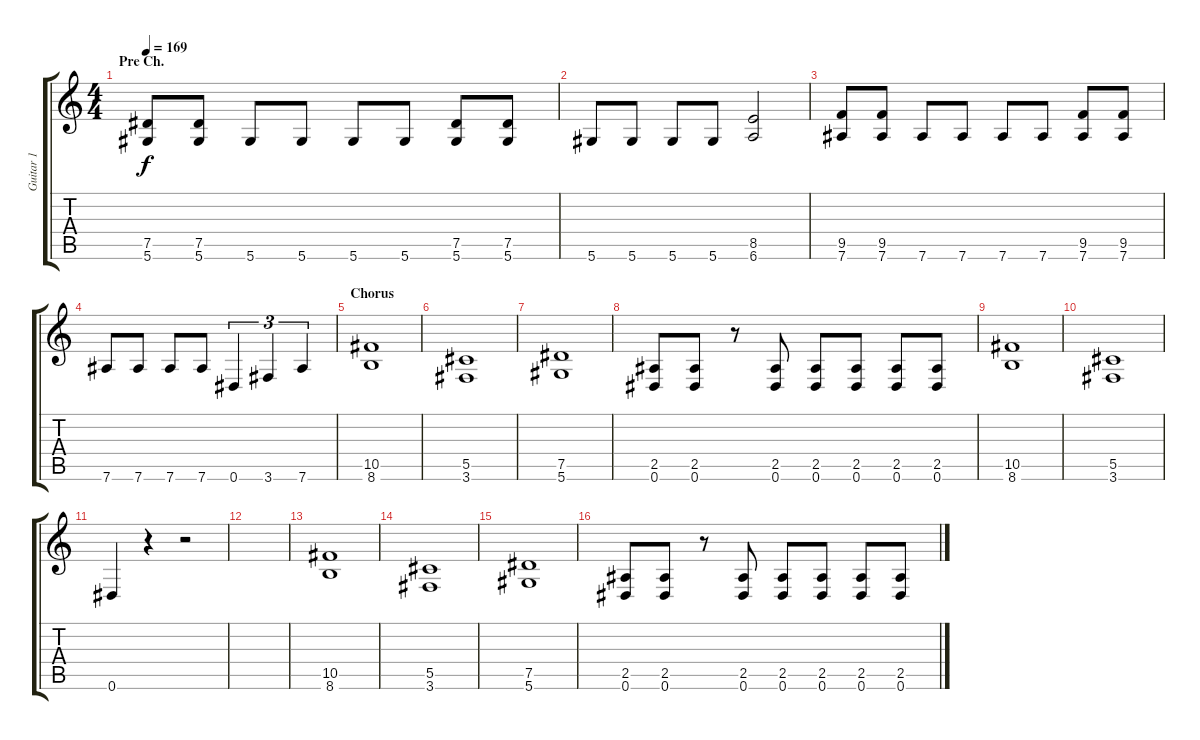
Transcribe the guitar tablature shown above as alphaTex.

\track ("Guitar 1" "Guitar 1") {instrument distortionguitar}
\staff {score tabs}
\tuning (Eb4 Bb3 Gb3 Db3 Ab2 Eb2) {hide}
\ts (4 4)
\section ("" "Pre Ch.")
\tempo 169
\clef g2
\ks c
(7.5 5.6).8{dy f} (7.5 5.6).8 5.6.8 5.6.8 5.6.8 5.6.8 (7.5 5.6).8 (7.5 5.6).8 |
5.6.8 5.6.8 5.6.8 5.6.8 (8.5 6.6).2 |
(9.5 7.6).8 (9.5 7.6).8 7.6.8 7.6.8 7.6.8 7.6.8 (9.5 7.6).8 (9.5 7.6).8 |
7.6.8 7.6.8 7.6.8 7.6.8 0.6.4{tu (3 2)} 3.6.4{tu (3 2)} 7.6.4{tu (3 2)} |
\section ("" "Chorus")
(10.5 8.6).1 |
(5.5 3.6).1 |
(7.5 5.6).1 |
(2.5 0.6).8 (2.5 0.6).8 r.8 (2.5 0.6).8 (2.5 0.6).8 (2.5 0.6).8 (2.5 0.6).8 (2.5 0.6).8 |
(10.5 8.6).1 |
(5.5 3.6).1 |
0.6.4 r.4 r.2 |
|
(10.5 8.6).1 |
(5.5 3.6).1 |
(7.5 5.6).1 |
(2.5 0.6).8 (2.5 0.6).8 r.8 (2.5 0.6).8 (2.5 0.6).8 (2.5 0.6).8 (2.5 0.6).8 (2.5 0.6).8
